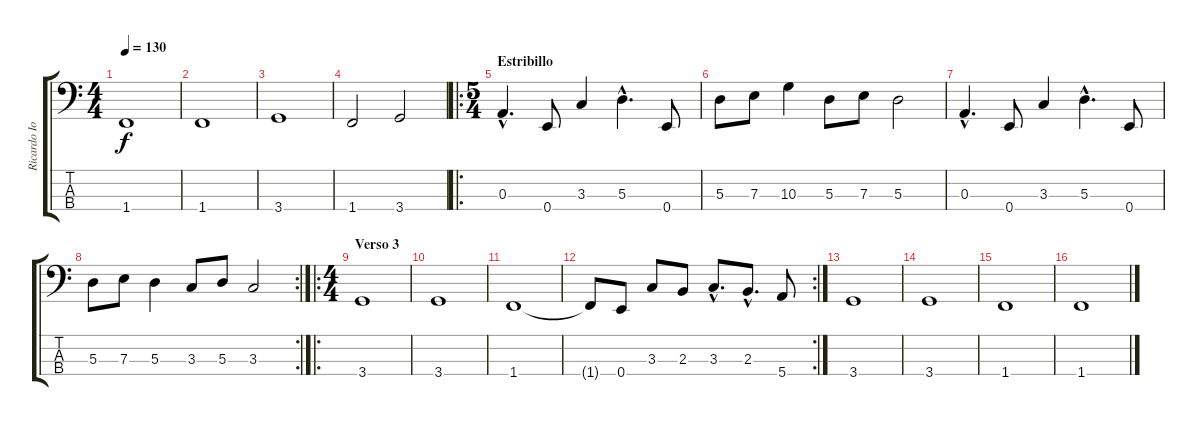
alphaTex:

\track ("Ricardo Iorio (bajo)" "Ricardo Io") {instrument electricbassfinger}
\staff {score tabs}
\tuning (G2 D2 A1 E1) {hide}
\ts (4 4)
\tempo 130
\clef f4
\ks c
1.4.1{dy f} |
1.4.1 |
3.4.1 |
1.4.2 3.4.2 |
\ro
\ts (5 4)
\section ("" "Estribillo")
0.3{hac}.4{d} 0.4.8 3.3.4 5.3{hac}.4{d} 0.4.8 |
5.3.8 7.3.8 10.3.4 5.3.8 7.3.8 5.3.2 |
0.3{hac}.4{d} 0.4.8 3.3.4 5.3{hac}.4{d} 0.4.8 |
\rc 2
5.3.8 7.3.8 5.3.4 3.3.8 5.3.8 3.3.2 |
\ro
\ts (4 4)
\section ("" "Verso 3")
3.4.1 |
3.4.1 |
1.4.1 |
\rc 2
1.4{t}.8 0.4.8 3.3.8 2.3.8 3.3{hac}.8{d} 2.3{hac}.8{d} 5.4.8 |
3.4.1 |
3.4.1 |
1.4.1 |
1.4.1
